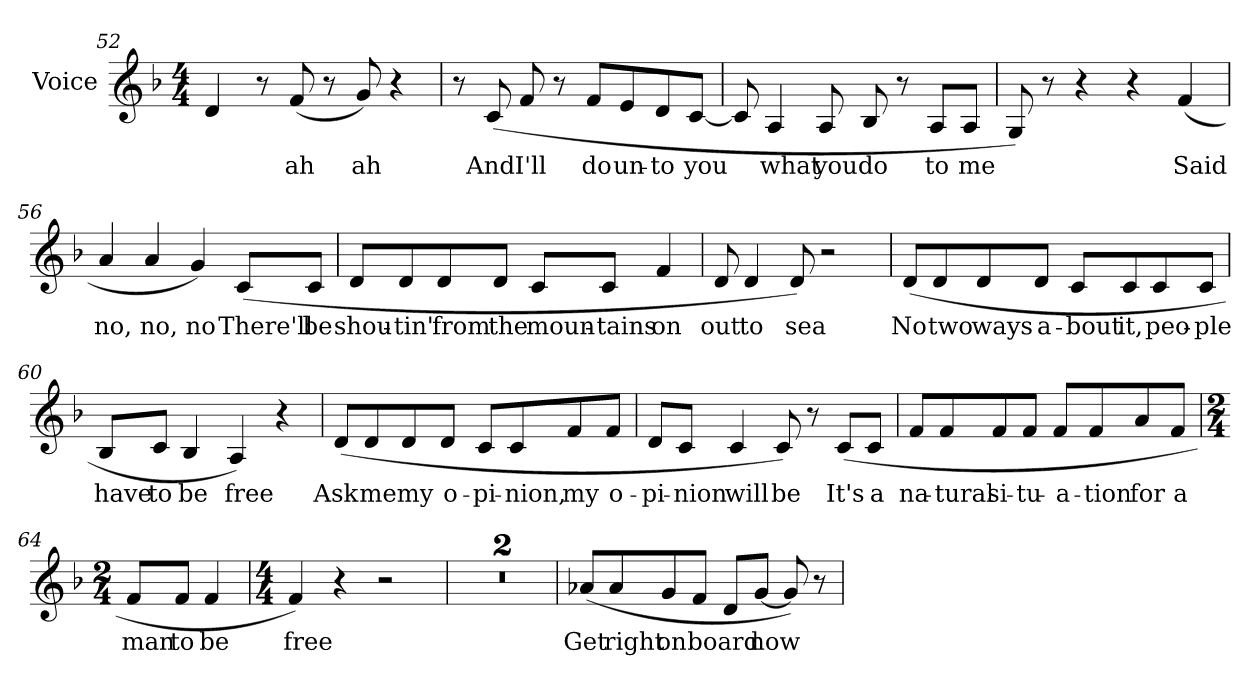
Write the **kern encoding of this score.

**kern	**text
*part1	*part1
*staff1	*staff1
*I"Voice	*
*I'Voice	*
*clefG2	*
*k[b-]	*
*F:	*
*M4/4	*
=52	=52
4di/	.
8r	.
!	!LO:LY:b:color=#000000
(8fi/	ah
8r	.
!	!LO:LY:b:color=#000000
8gi/)	ah
4r	.
=53	=53
8r	.
!	!LO:LY:b:color=#000000
(8ci/	And
!	!LO:LY:b:color=#000000
8fi/	I'll
8r	.
!	!LO:LY:b:color=#000000
8fi/L	do
!	!LO:LY:b:color=#000000
8ei/	un-
!	!LO:LY:b:color=#000000
8di/	-to
!	!LO:LY:b:color=#000000
[8ci/J	you
!!LO:LB:g=z
=54	=54
8ci/]	.
!	!LO:LY:b:color=#000000
4Ai/	what
!	!LO:LY:b:color=#000000
8Ai/	you
!	!LO:LY:b:color=#000000
8B-i/	do
8r	.
!	!LO:LY:b:color=#000000
8Ai/L	to
!	!LO:LY:b:color=#000000
8Ai/J	me
=55	=55
8Gi/)	.
8r	.
4r	.
4r	.
!	!LO:LY:b:color=#000000
(4fi/	Said
=56	=56
!	!LO:LY:b:color=#000000
4ai/	no,
!	!LO:LY:b:color=#000000
4ai/	no,
!	!LO:LY:b:color=#000000
4gi/)	no
!	!LO:LY:b:color=#000000
(8ci/L	There'll
!	!LO:LY:b:color=#000000
8ci/J	be
!!LO:LB:g=z
=57	=57
!	!LO:LY:b:color=#000000
8di/L	shou-
!	!LO:LY:b:color=#000000
8di/	-tin'
!	!LO:LY:b:color=#000000
8di/	from
!	!LO:LY:b:color=#000000
8di/J	the
!	!LO:LY:b:color=#000000
8ci/L	moun-
!	!LO:LY:b:color=#000000
8ci/J	-tains
!	!LO:LY:b:color=#000000
4fi/	on
=58	=58
!	!LO:LY:b:color=#000000
8di/	out
!	!LO:LY:b:color=#000000
4di/	to
!	!LO:LY:b:color=#000000
8di/)	sea
2r	.
=59	=59
!	!LO:LY:b:color=#000000
(8di/L	No
!	!LO:LY:b:color=#000000
8di/	two
!	!LO:LY:b:color=#000000
8di/	ways
!	!LO:LY:b:color=#000000
8di/J	a-
!	!LO:LY:b:color=#000000
8ci/L	-bout
!	!LO:LY:b:color=#000000
8ci/	it,
!	!LO:LY:b:color=#000000
8ci/	peo-
!	!LO:LY:b:color=#000000
8ci/J	-ple
!!LO:LB:g=z
=60	=60
!	!LO:LY:b:color=#000000
8B-i/L	have
!	!LO:LY:b:color=#000000
8ci/J	to
!	!LO:LY:b:color=#000000
4B-i/	be
!	!LO:LY:b:color=#000000
4Ai/)	free
4r	.
=61	=61
!	!LO:LY:b:color=#000000
(8di/L	Ask
!	!LO:LY:b:color=#000000
8di/	me
!	!LO:LY:b:color=#000000
8di/	my
!	!LO:LY:b:color=#000000
8di/J	o-
!	!LO:LY:b:color=#000000
8ci/L	-pi-
!	!LO:LY:b:color=#000000
8ci/	-nion,
!	!LO:LY:b:color=#000000
8fi/	my
!	!LO:LY:b:color=#000000
8fi/J	o-
=62	=62
!	!LO:LY:b:color=#000000
8di/L	-pi-
!	!LO:LY:b:color=#000000
8ci/J	-nion
!	!LO:LY:b:color=#000000
4ci/	will
!	!LO:LY:b:color=#000000
8ci/)	be
8r	.
!	!LO:LY:b:color=#000000
(8ci/L	It's
!	!LO:LY:b:color=#000000
8ci/J	a
!!LO:LB:g=z
=63	=63
!	!LO:LY:b:color=#000000
8fi/L	na-
!	!LO:LY:b:color=#000000
8fi/	-tural
!	!LO:LY:b:color=#000000
8fi/	si-
!	!LO:LY:b:color=#000000
8fi/J	-tu-
!	!LO:LY:b:color=#000000
8fi/L	-a-
!	!LO:LY:b:color=#000000
8fi/	-tion
!	!LO:LY:b:color=#000000
8ai/	for
!	!LO:LY:b:color=#000000
8fi/J	a
=64	=64
*M2/4	*
!	!LO:LY:b:color=#000000
8fi/L	man
!	!LO:LY:b:color=#000000
8fi/J	to
!	!LO:LY:b:color=#000000
4fi/	be
=65	=65
*M4/4	*
!	!LO:LY:b:color=#000000
4fi/)	free
4r	.
2r	.
=66	=66
1r	.
=67	=67
1r	.
!!LO:LB:g=z
=68	=68
!	!LO:LY:b:color=#000000
(8a-Xi/L	Get
!	!LO:LY:b:color=#000000
8a-i/	right
!	!LO:LY:b:color=#000000
8gi/	on
!	!LO:LY:b:color=#000000
8fi/J	board
8di/L	.
!	!LO:LY:b:color=#000000
[8gi/J	now
8gi/])	.
8r	.
=	=
*-	*-
